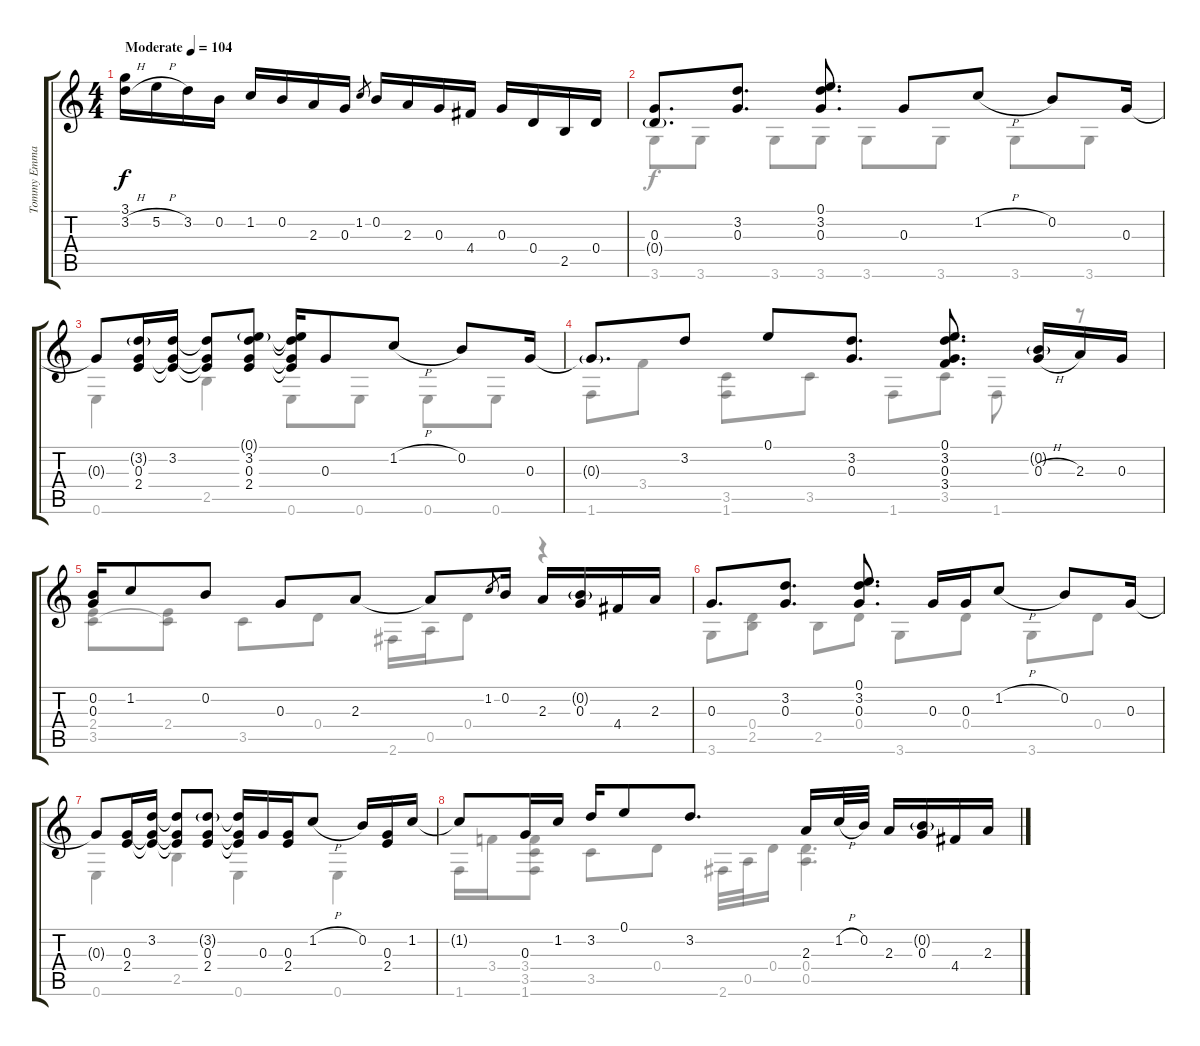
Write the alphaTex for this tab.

\track ("Tommy Emmanuel" "Tommy Emma") {instrument acousticguitarsteel}
\staff {score tabs}
\tuning (E4 B3 G3 D3 A2 E2) {hide}
\voice
\ts (4 4)
\tempo (104 "Moderate")
\clef g2
\ks c
(3.1 3.2{h}).16{dy f instrument acousticguitarsteel} 5.2{h}.16 3.2.16 0.2.16 1.2.16 0.2.16 2.3.16 0.3.16 1.2.8{gr} 0.2.16 2.3.16 0.3.16 4.4.16 0.3.16 0.4.16 2.5.16 0.4.16 |
(0.3 0.4{g}).8{d} (3.2 0.3).8{d} (0.1 3.2 0.3).8{d} 0.3.8 1.2{h}.8 0.2.8 0.3.16 |
0.3{t}.8 (3.2{g} 0.3 2.4).16 (3.2 0.3{t} 2.4{t}).16 (3.2{t} 0.3{t} 2.4{t}).8 (0.1{g} 3.2 0.3 2.4).8 (0.1{t} 3.2{t} 0.3{t} 2.4{t}).16 0.3.8 1.2{h}.8 0.2.8 0.3.16 |
0.3{g t}.8{d} 3.2.8 0.1.8 (3.2 0.3).8{d} (0.1 3.2 0.3 3.4).8{d} (0.2{g} 0.3{h}).16 2.3.16 0.3.16 |
(0.2 0.3).16 1.2.8 0.2.8 0.3.8 2.3.8 2.3{t}.8 1.2.8{gr} 0.2.16 2.3.16 (0.2{g} 0.3).16 4.4.16 2.3.16 |
0.3.8{d} (3.2 0.3).8{d} (0.1 3.2 0.3).8{d} 0.3.16 0.3.16 1.2{h}.8 0.2.8 0.3.16 |
0.3{t}.8 (0.3 2.4).16 (3.2 0.3{t} 2.4{t}).16 (3.2{t} 0.3{t} 2.4{t}).8 (3.2{g} 0.3 2.4).8 (3.2{t} 0.3{t} 2.4{t}).16 0.3.16 (0.3 2.4).16 1.2{h}.8 0.2.16 (0.3 2.4).16 1.2.16 |
1.2{t}.8 0.3.16 1.2.16 3.2.16 0.1.8 3.2.8{d} 2.3.16 1.2{h}.32 0.2.32 2.3.16 (0.2{g} 0.3).16 4.4.16 2.3.16
\voice
\clef g2
\ottava regular
\simile none
\ks c
|
3.6.8 3.6.8 3.6.8 3.6.8 3.6.8 3.6.8 3.6.8 3.6.8 |
0.6.4 2.5.4 0.6.8 0.6.8 0.6.8 0.6.8 |
1.6.8 3.4.8 (3.5 1.6).8 3.5.8 1.6.8 3.5.8 1.6.8 r.8 |
(2.4 3.5).8 (2.4 3.5{t}).8 3.5.8 0.4.8 2.6.16 0.5.16 0.4.8 r.4 |
3.6.8 (0.4 2.5).8 2.5.8 0.4.8 3.6.8 0.4.8 3.6.8 0.4.8 |
0.6.4 2.5.4 0.6.4 0.6.4 |
1.6.16 3.4.16 (3.4 3.5 1.6).8 3.5.8 0.4.8 2.6.32 0.5.32 0.4.16 (0.4 0.5).4{d}
